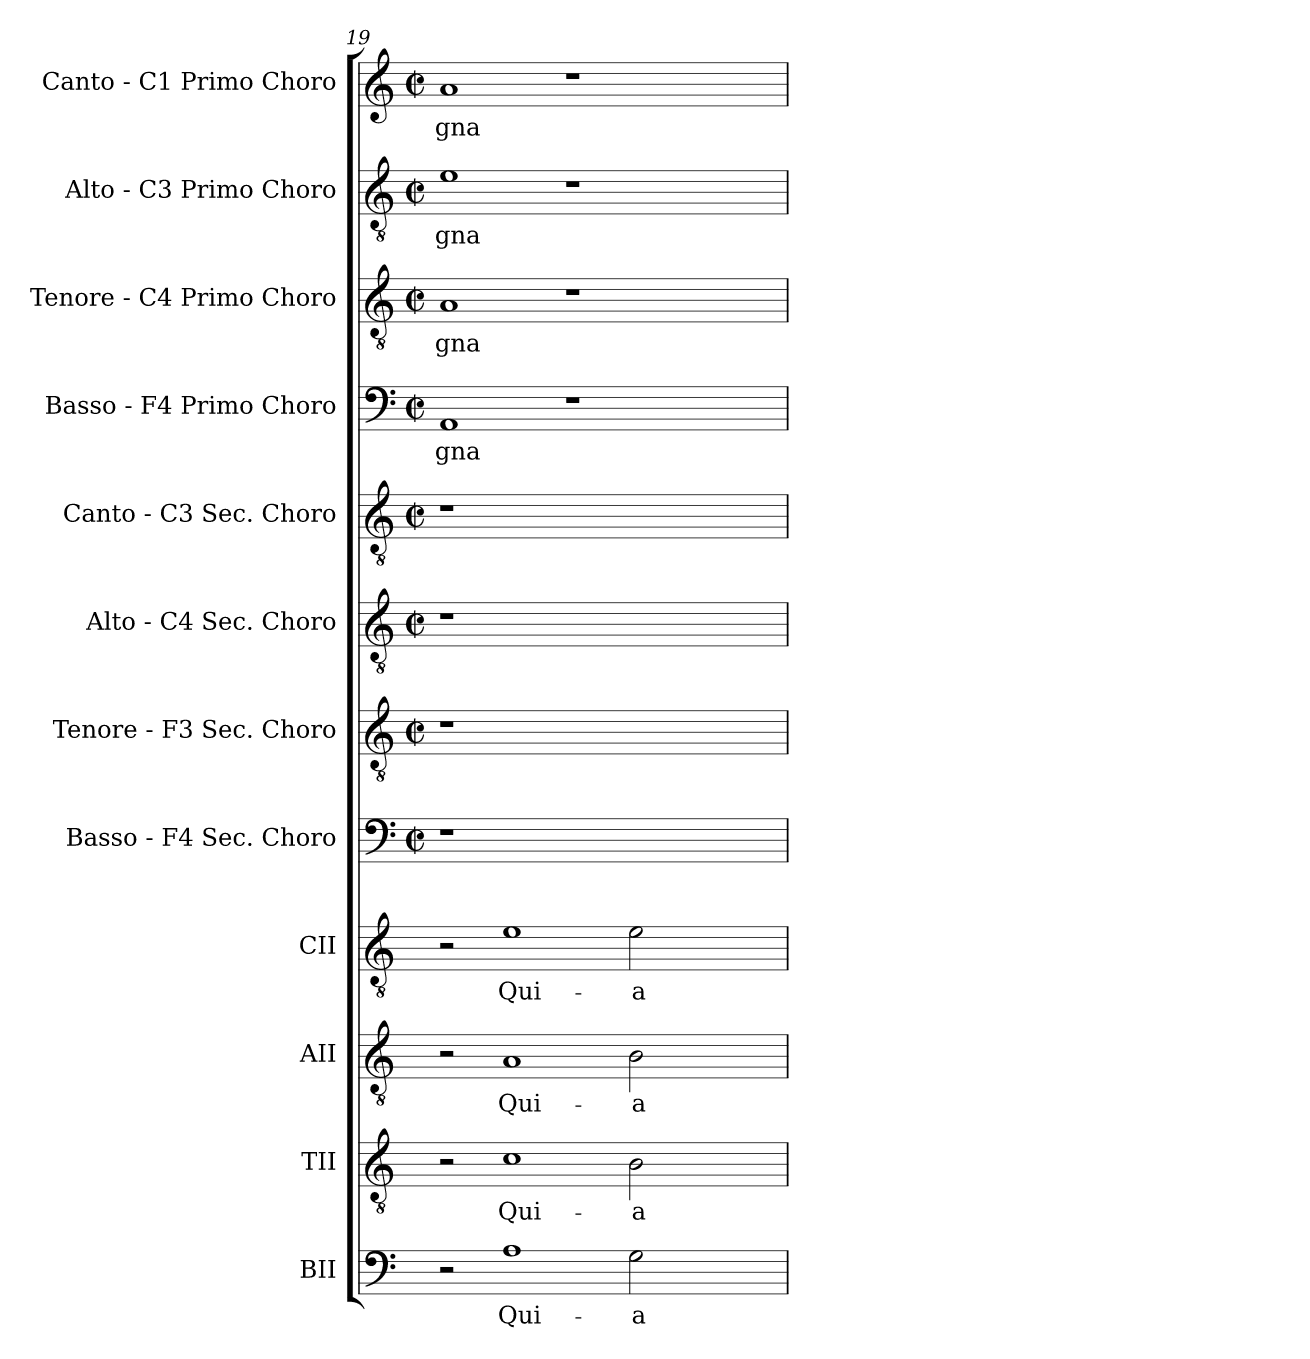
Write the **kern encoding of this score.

**kern	**text	**kern	**text	**kern	**text	**kern	**text	**kern	**kern	**kern	**kern	**kern	**text	**kern	**text	**kern	**text	**kern	**text
*part12	*part12	*part11	*part11	*part10	*part10	*part9	*part9	*part8	*part7	*part6	*part5	*part4	*part4	*part3	*part3	*part2	*part2	*part1	*part1
*staff12	*staff12	*staff11	*staff11	*staff10	*staff10	*staff9	*staff9	*staff8	*staff7	*staff6	*staff5	*staff4	*staff4	*staff3	*staff3	*staff2	*staff2	*staff1	*staff1
*I"BII	*	*I"TII	*	*I"AII	*	*I"CII	*	*I"Basso - F4  Sec. Choro	*I"Tenore - F3  Sec. Choro	*I"Alto - C4  Sec. Choro	*I"Canto - C3  Sec. Choro	*I"Basso - F4  Primo Choro	*	*I"Tenore - C4  Primo Choro	*	*I"Alto - C3  Primo Choro	*	*I"Canto - C1  Primo Choro	*
*I'BII	*	*I'TII	*	*I'AII	*	*I'CII	*	*I'Ch	*I'Ch	*I'Ch	*I'Ch	*I'BI	*	*I'TI	*	*I'AI	*	*I'CI	*
*clefF4	*	*clefGv2	*	*clefGv2	*	*clefGv2	*	*clefF4	*clefGv2	*clefGv2	*clefGv2	*clefF4	*	*clefGv2	*	*clefGv2	*	*clefG2	*
*	*	*	*	*	*	*	*	*M2/2	*M2/2	*M2/2	*M2/2	*M2/2	*	*M2/2	*	*M2/2	*	*M2/2	*
*	*	*	*	*	*	*	*	*met(c|)	*met(c|)	*met(c|)	*met(c|)	*met(c|)	*	*met(c|)	*	*met(c|)	*	*met(c|)	*
=19	=19	=19	=19	=19	=19	=19	=19	=19	=19	=19	=19	=19	=19	=19	=19	=19	=19	=19	=19
!	!	!	!	!	!	!	!	!	!	!	!	!	!LO:LY:b:cj	!	!LO:LY:b:cj	!	!LO:LY:b:cj	!	!LO:LY:b:cj
2r	.	2r	.	2r	.	2r	.	1r	1r	1r	1r	1AA	-gna	1A	-gna	1e	-gna	1a	-gna
!	!LO:LY:b:cj	!	!LO:LY:b:cj	!	!LO:LY:b:cj	!	!LO:LY:b:cj	!	!	!	!	!	!	!	!	!	!	!	!
1A	Qui-	1c	Qui-	1A	Qui-	1e	Qui-	.	.	.	.	.	.	.	.	.	.	.	.
!	!	!	!	!	!	!	!	!	!	!	!	!LO:N:vis=1	!	!LO:N:vis=1	!	!LO:N:vis=1	!	!LO:N:vis=1	!
.	.	.	.	.	.	.	.	0ryy	0ryy	0ryy	0ryy	0r	.	0r	.	0r	.	0r	.
!	!LO:LY:b:cj	!	!LO:LY:b:cj	!	!LO:LY:b:cj	!	!LO:LY:b:cj	!	!	!	!	!	!	!	!	!	!	!	!
2G\	-a	2B\	-a	2B\	-a	2e\	-a	.	.	.	.	.	.	.	.	.	.	.	.
1ryy	.	1ryy	.	1ryy	.	1ryy	.	.	.	.	.	.	.	.	.	.	.	.	.
=	=	=	=	=	=	=	=	=	=	=	=	=	=	=	=	=	=	=	=
*-	*-	*-	*-	*-	*-	*-	*-	*-	*-	*-	*-	*-	*-	*-	*-	*-	*-	*-	*-
